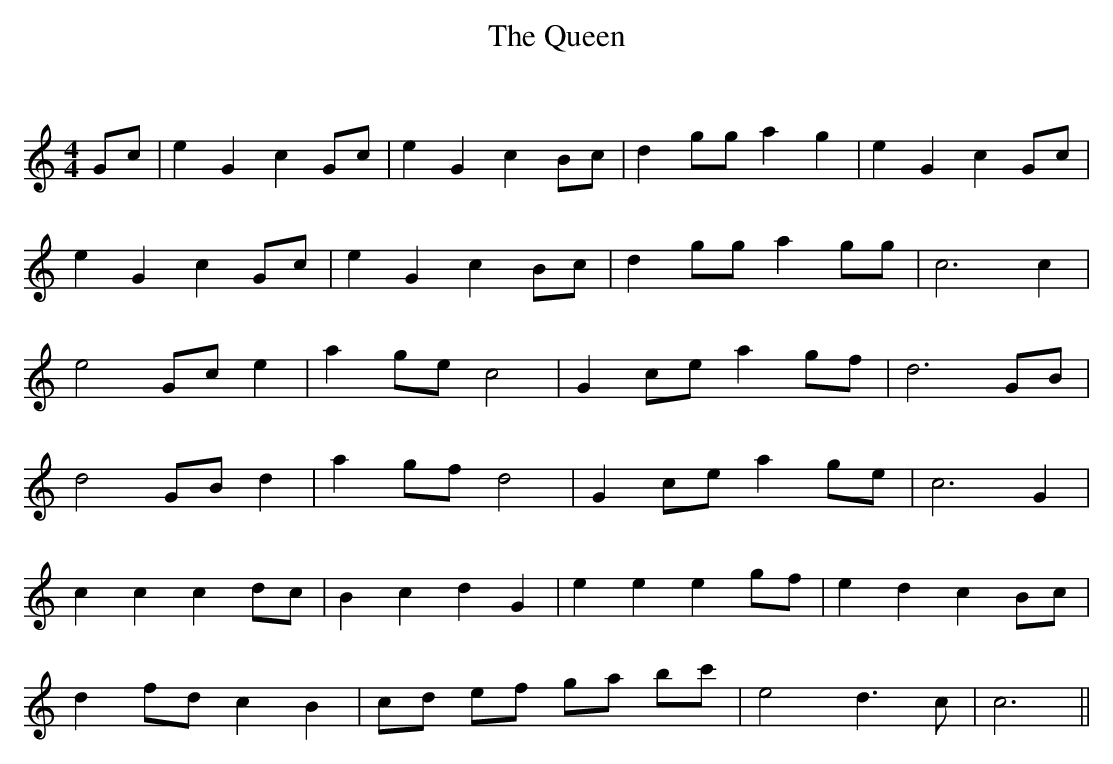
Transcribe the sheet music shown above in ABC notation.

X:1
T: The Queen
C:
Q: 232
K:C
M:4/4
L:1/8
Gc|e2 G2 c2 Gc|e2 G2 c2 Bc|d2 gg a2 g2|e2 G2 c2 Gc|
e2 G2 c2 Gc|e2 G2 c2 Bc|d2 gg a2 gg|c6 c2|
e4 Gc e2|a2 ge c4|G2 ce a2 gf|d6 GB|
d4 GB d2|a2 gf d4|G2 ce a2 ge|c6 G2|
c2 c2 c2 dc|B2 c2 d2 G2|e2 e2 e2 gf|e2 d2 c2 Bc|
d2 fd c2 B2|cd ef ga bc'|e4 d3c|c6||
